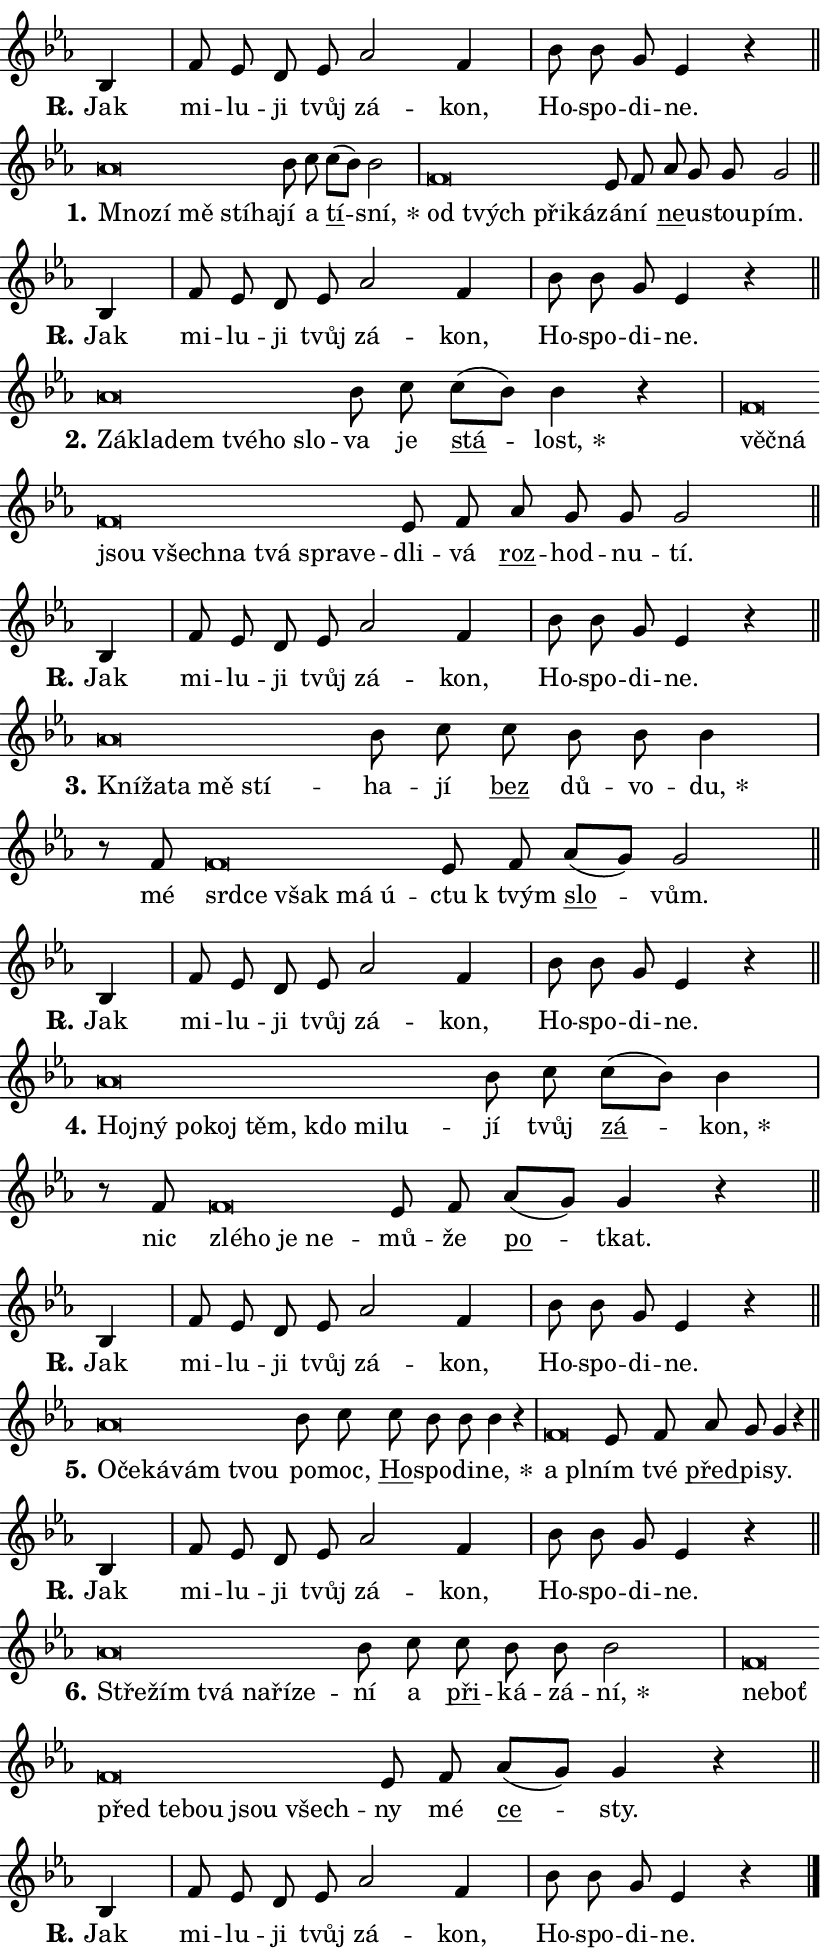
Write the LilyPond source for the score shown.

\version "2.24.0"
\header { tagline = "" }
\paper {
  indent = 0\cm
  top-margin = 0\cm
  right-margin = 0.13\cm % to fit lyric hyphens
  bottom-margin = 0\cm
  left-margin = 0\cm
  paper-width = 14\cm
  page-breaking = #ly:one-page-breaking
  system-system-spacing.basic-distance = #11
  score-system-spacing.basic-distance = #11
  ragged-last = ##f
}


%% Author: Thomas Morley
%% https://lists.gnu.org/archive/html/lilypond-user/2020-05/msg00002.html
#(define (line-position grob)
"Returns position of @var[grob} in current system:
   @code{'start}, if at first time-step
   @code{'end}, if at last time-step
   @code{'middle} otherwise
"
  (let* ((col (ly:item-get-column grob))
         (ln (ly:grob-object col 'left-neighbor))
         (rn (ly:grob-object col 'right-neighbor))
         (col-to-check-left (if (ly:grob? ln) ln col))
         (col-to-check-right (if (ly:grob? rn) rn col))
         (break-dir-left
           (and
             (ly:grob-property col-to-check-left 'non-musical #f)
             (ly:item-break-dir col-to-check-left)))
         (break-dir-right
           (and
             (ly:grob-property col-to-check-right 'non-musical #f)
             (ly:item-break-dir col-to-check-right))))
        (cond ((eqv? 1 break-dir-left) 'start)
              ((eqv? -1 break-dir-right) 'end)
              (else 'middle))))

#(define (tranparent-at-line-position vctor)
  (lambda (grob)
  "Relying on @code{line-position} select the relevant enry from @var{vctor}.
Used to determine transparency,"
    (case (line-position grob)
      ((end) (not (vector-ref vctor 0)))
      ((middle) (not (vector-ref vctor 1)))
      ((start) (not (vector-ref vctor 2))))))

noteHeadBreakVisibility =
#(define-music-function (break-visibility)(vector?)
"Makes @code{NoteHead}s transparent relying on @var{break-visibility}"
#{
  \override NoteHead.transparent =
    #(tranparent-at-line-position break-visibility)
#})

#(define delete-ledgers-for-transparent-note-heads
  (lambda (grob)
    "Reads whether a @code{NoteHead} is transparent.
If so this @code{NoteHead} is removed from @code{'note-heads} from
@var{grob}, which is supposed to be @code{LedgerLineSpanner}.
As a result ledgers are not printed for this @code{NoteHead}"
    (let* ((nhds-array (ly:grob-object grob 'note-heads))
           (nhds-list
             (if (ly:grob-array? nhds-array)
                 (ly:grob-array->list nhds-array)
                 '()))
           ;; Relies on the transparent-property being done before
           ;; Staff.LedgerLineSpanner.after-line-breaking is executed.
           ;; This is fragile ...
           (to-keep
             (remove
               (lambda (nhd)
                 (ly:grob-property nhd 'transparent #f))
               nhds-list)))
      ;; TODO find a better method to iterate over grob-arrays, similiar
      ;; to filter/remove etc for lists
      ;; For now rebuilt from scratch
      (set! (ly:grob-object grob 'note-heads)  '())
      (for-each
        (lambda (nhd)
          (ly:pointer-group-interface::add-grob grob 'note-heads nhd))
        to-keep))))

squashNotes = {
  \override NoteHead.X-extent = #'(-0.2 . 0.2)
  \override NoteHead.Y-extent = #'(-0.75 . 0)
  \override NoteHead.stencil =
    #(lambda (grob)
       (let ((pos (ly:grob-property grob 'staff-position)))
         (begin
           (if (< pos -7) (display "ERROR: Lower brevis then expected\n") (display ""))
           (if (<= pos -6) ly:text-interface::print ly:note-head::print))))
}
unSquashNotes = {
  \revert NoteHead.X-extent
  \revert NoteHead.Y-extent
  \revert NoteHead.stencil
}

hideNotes = \noteHeadBreakVisibility #begin-of-line-visible
unHideNotes = \noteHeadBreakVisibility #all-visible

% work-around for resetting accidentals
% https://lilypond.org/doc/v2.23/Documentation/notation/displaying-rhythms#unmetered-music
cadenzaMeasure = {
  \cadenzaOff
  \partial 1024 s1024
  \cadenzaOn
}

#(define-markup-command (accent layout props text) (markup?)
  "Underline accented syllable"
  (interpret-markup layout props
    #{\markup \override #'(offset . 4.3) \underline { #text }#}))

responsum = \markup \concat {
  "R" \hspace #-1.05 \path #0.1 #'((moveto 0 0.07) (lineto 0.9 0.8)) \hspace #0.05 "."
}

spaceSize = #0.6828661417322834 % exact space size for TeX Gyre Schola

\layout {
  \context {
    \Staff
    \remove "Time_signature_engraver"
    \override LedgerLineSpanner.after-line-breaking = #delete-ledgers-for-transparent-note-heads
  }
  \context {
    \Lyrics {
      \override LyricSpace.minimum-distance = \spaceSize
      \override LyricText.font-name = #"TeX Gyre Schola"
      \override LyricText.font-size = 1
      \override StanzaNumber.font-name = #"TeX Gyre Schola Bold"
      \override StanzaNumber.font-size = 1
    }
  }
  \context {
    \Score 
    \override NoteHead.text =
      #(lambda (grob) 
        (let ((pos (ly:grob-property grob 'staff-position)))
          #{\markup {
            \combine
              \halign #-0.55 \raise #(if (= pos -6) 0 0.5) \override #'(thickness . 2) \draw-line #'(3.2 . 0)
              \musicglyph "noteheads.sM1"
          }#}))
  }
}

% magnetic-lyrics.ily
%
%   written by
%     Jean Abou Samra <jean@abou-samra.fr>
%     Werner Lemberg <wl@gnu.org>
%
%   adapted by
%     Jiri Hon <jiri.hon@gmail.com>
%
% Version 2022-Apr-15

% https://www.mail-archive.com/lilypond-user@gnu.org/msg149350.html

#(define (Left_hyphen_pointer_engraver context)
   "Collect syllable-hyphen-syllable occurrences in lyrics and store
them in properties.  This engraver only looks to the left.  For
example, if the lyrics input is @code{foo -- bar}, it does the
following.

@itemize @bullet
@item
Set the @code{text} property of the @code{LyricHyphen} grob between
@q{foo} and @q{bar} to @code{foo}.

@item
Set the @code{left-hyphen} property of the @code{LyricText} grob with
text @q{foo} to the @code{LyricHyphen} grob between @q{foo} and
@q{bar}.
@end itemize

Use this auxiliary engraver in combination with the
@code{lyric-@/text::@/apply-@/magnetic-@/offset!} hook."
   (let ((hyphen #f)
         (text #f))
     (make-engraver
      (acknowledgers
       ((lyric-syllable-interface engraver grob source-engraver)
        (set! text grob)))
      (end-acknowledgers
       ((lyric-hyphen-interface engraver grob source-engraver)
        ;(when (not (grob::has-interface grob 'lyric-space-interface))
          (set! hyphen grob)));)
      ((stop-translation-timestep engraver)
       (when (and text hyphen)
         (ly:grob-set-object! text 'left-hyphen hyphen))
       (set! text #f)
       (set! hyphen #f)))))

#(define (lyric-text::apply-magnetic-offset! grob)
   "If the space between two syllables is less than the value in
property @code{LyricText@/.details@/.squash-threshold}, move the right
syllable to the left so that it gets concatenated with the left
syllable.

Use this function as a hook for
@code{LyricText@/.after-@/line-@/breaking} if the
@code{Left_@/hyphen_@/pointer_@/engraver} is active."
   (let ((hyphen (ly:grob-object grob 'left-hyphen #f)))
     (when hyphen
       (let ((left-text (ly:spanner-bound hyphen LEFT)))
         (when (grob::has-interface left-text 'lyric-syllable-interface)
           (let* ((common (ly:grob-common-refpoint grob left-text X))
                  (this-x-ext (ly:grob-extent grob common X))
                  (left-x-ext
                   (begin
                     ;; Trigger magnetism for left-text.
                     (ly:grob-property left-text 'after-line-breaking)
                     (ly:grob-extent left-text common X)))
                  ;; `delta` is the gap width between two syllables.
                  (delta (- (interval-start this-x-ext)
                            (interval-end left-x-ext)))
                  (details (ly:grob-property grob 'details))
                  (threshold (assoc-get 'squash-threshold details 0.2)))
             (when (< delta threshold)
               (let* (;; We have to manipulate the input text so that
                      ;; ligatures crossing syllable boundaries are not
                      ;; disabled.  For languages based on the Latin
                      ;; script this is essentially a beautification.
                      ;; However, for non-Western scripts it can be a
                      ;; necessity.
                      (lt (ly:grob-property left-text 'text))
                      (rt (ly:grob-property grob 'text))
                      (is-space (grob::has-interface hyphen 'lyric-space-interface))
                      (space (if is-space " " ""))
                      (extra-delta (if is-space spaceSize 0))
                      ;; Append new syllable.
                      (ltrt-space (if (and (string? lt) (string? rt))
                                (string-append lt space rt)
                                (make-concat-markup (list lt space rt))))
                      ;; Right-align `ltrt` to the right side.
                      (ltrt-space-markup (grob-interpret-markup
                               grob
                               (make-translate-markup
                                (cons (interval-length this-x-ext) 0)
                                (make-right-align-markup ltrt-space)))))
                 (begin
                   ;; Don't print `left-text`.
                   (ly:grob-set-property! left-text 'stencil #f)
                   ;; Set text and stencil (which holds all collected
                   ;; syllables so far) and shift it to the left.
                   (ly:grob-set-property! grob 'text ltrt-space)
                   (ly:grob-set-property! grob 'stencil ltrt-space-markup)
                   (ly:grob-translate-axis! grob (- (- delta extra-delta)) X))))))))))


#(define (lyric-hyphen::displace-bounds-first grob)
   ;; Make very sure this callback isn't triggered too early.
   (let ((left (ly:spanner-bound grob LEFT))
         (right (ly:spanner-bound grob RIGHT)))
     (ly:grob-property left 'after-line-breaking)
     (ly:grob-property right 'after-line-breaking)
     (ly:lyric-hyphen::print grob)))

squashThreshold = #0.4

\layout {
  \context {
    \Lyrics
    \consists #Left_hyphen_pointer_engraver
    \override LyricText.after-line-breaking =
      #lyric-text::apply-magnetic-offset!
    \override LyricHyphen.stencil = #lyric-hyphen::displace-bounds-first
    \override LyricText.details.squash-threshold = \squashThreshold
    \override LyricHyphen.minimum-distance = 0
    \override LyricHyphen.minimum-length = \squashThreshold
  }
}

squashText = \override LyricText.details.squash-threshold = 9999
unSquashText = \override LyricText.details.squash-threshold = \squashThreshold

leftText = \override LyricText.self-alignment-X = #LEFT
unLeftText = \revert LyricText.self-alignment-X

starOffset = #(lambda (grob) 
                (let ((x_offset (ly:self-alignment-interface::aligned-on-x-parent grob)))
                  (if (= x_offset 0) 0 (+ x_offset 1.2))))

star = #(define-music-function (syllable)(string?)
"Append star separator at the end of a syllable"
#{
  \once \override LyricText.X-offset = #starOffset
  \lyricmode { \markup {
    #syllable
    \override #'((font-name . "TeX Gyre Schola Bold")) \hspace #0.2 \lower #0.65 \larger "*"
  } }
#})

starAccent = #(define-music-function (syllable)(string?)
"Append star separator at the end of a syllable and make accent"
#{
  \once \override LyricText.X-offset = #starOffset
  \lyricmode { \markup {
    \accent #syllable
    \override #'((font-name . "TeX Gyre Schola Bold")) \hspace #0.2 \lower #0.65 \larger "*"
  } }
#})

breath = #(define-music-function (syllable)(string?)
"Append breathing indicator at the end of a syllable"
#{
  \lyricmode { \markup { #syllable "+" } }
#})

optionalBreath = #(define-music-function (syllable)(string?)
"Append optional breathing indicator at the end of a syllable"
#{
  \lyricmode { \markup { #syllable "(+)" } }
#})


\score {
    <<
        \new Voice = "melody" { \cadenzaOn \key es \major \relative { bes4 \cadenzaMeasure \bar "|" f'8 es d es as2 f4 \cadenzaMeasure \bar "|" bes8 bes g es4 r \cadenzaMeasure \bar "||" \break } }
        \new Lyrics \lyricsto "melody" { \lyricmode { \set stanza = \responsum
Jak mi -- lu -- ji tvůj zá -- kon, Ho -- spo -- di -- ne. } }
    >>
    \layout {}
}

\score {
    <<
        \new Voice = "melody" { \cadenzaOn \key es \major \relative { \squashNotes as'\breve*1/16 \hideNotes \breve*1/16 \bar "" \breve*1/16 \bar "" \breve*1/16 \breve*1/16 \bar "" \unHideNotes \unSquashNotes bes8 c \bar "" c[( bes)] bes2 \cadenzaMeasure \bar "|" \squashNotes f\breve*1/16 \hideNotes \breve*1/16 \bar "" \breve*1/16 \breve*1/16 \bar "" \unHideNotes \unSquashNotes es8 f \bar "" as g g g2 \cadenzaMeasure \bar "||" \break } }
        \new Lyrics \lyricsto "melody" { \lyricmode { \set stanza = "1."
\leftText Mno -- \squashText zí mě stí -- ha -- \unLeftText \unSquashText jí a \markup \accent tí -- \star sní, \leftText od \squashText tvých při -- ká -- \unLeftText \unSquashText zá -- ní \markup \accent ne -- u -- stou -- pím. } }
    >>
    \layout {}
}

\score {
    <<
        \new Voice = "melody" { \cadenzaOn \key es \major \relative { bes4 \cadenzaMeasure \bar "|" f'8 es d es as2 f4 \cadenzaMeasure \bar "|" bes8 bes g es4 r \cadenzaMeasure \bar "||" \break } }
        \new Lyrics \lyricsto "melody" { \lyricmode { \set stanza = \responsum
Jak mi -- lu -- ji tvůj zá -- kon, Ho -- spo -- di -- ne. } }
    >>
    \layout {}
}

\score {
    <<
        \new Voice = "melody" { \cadenzaOn \key es \major \relative { \squashNotes as'\breve*1/16 \hideNotes \breve*1/16 \bar "" \breve*1/16 \bar "" \breve*1/16 \bar "" \breve*1/16 \breve*1/16 \bar "" \unHideNotes \unSquashNotes bes8 c \bar "" c[( bes)] bes4 r \cadenzaMeasure \bar "|" \squashNotes f\breve*1/16 \hideNotes \breve*1/16 \bar "" \breve*1/16 \bar "" \breve*1/16 \bar "" \breve*1/16 \bar "" \breve*1/16 \bar "" \breve*1/16 \breve*1/16 \bar "" \unHideNotes \unSquashNotes es8 f \bar "" as g g g2 \cadenzaMeasure \bar "||" \break } }
        \new Lyrics \lyricsto "melody" { \lyricmode { \set stanza = "2."
\leftText Zá -- \squashText kla -- dem tvé -- ho slo -- \unLeftText \unSquashText va je \markup \accent stá -- \star lost, \leftText věč -- \squashText ná jsou všech -- na tvá spra -- ve -- \unLeftText \unSquashText dli -- vá \markup \accent roz -- hod -- nu -- tí. } }
    >>
    \layout {}
}

\score {
    <<
        \new Voice = "melody" { \cadenzaOn \key es \major \relative { bes4 \cadenzaMeasure \bar "|" f'8 es d es as2 f4 \cadenzaMeasure \bar "|" bes8 bes g es4 r \cadenzaMeasure \bar "||" \break } }
        \new Lyrics \lyricsto "melody" { \lyricmode { \set stanza = \responsum
Jak mi -- lu -- ji tvůj zá -- kon, Ho -- spo -- di -- ne. } }
    >>
    \layout {}
}

\score {
    <<
        \new Voice = "melody" { \cadenzaOn \key es \major \relative { \squashNotes as'\breve*1/16 \hideNotes \breve*1/16 \bar "" \breve*1/16 \bar "" \breve*1/16 \breve*1/16 \bar "" \unHideNotes \unSquashNotes bes8 c \bar "" c bes bes bes4 \cadenzaMeasure \bar "|" r8 f8 \squashNotes f\breve*1/16 \hideNotes \breve*1/16 \bar "" \breve*1/16 \bar "" \breve*1/16 \breve*1/16 \bar "" \unHideNotes \unSquashNotes es8 f \bar "" as[( g)] g2 \cadenzaMeasure \bar "||" \break } }
        \new Lyrics \lyricsto "melody" { \lyricmode { \set stanza = "3."
\leftText Kní -- \squashText ža -- ta mě stí -- \unLeftText \unSquashText ha -- jí \markup \accent bez dů -- vo -- \star du, mé \leftText srd -- \squashText ce však má ú -- \unLeftText \unSquashText ctu "k tvým" \markup \accent slo -- vům. } }
    >>
    \layout {}
}

\score {
    <<
        \new Voice = "melody" { \cadenzaOn \key es \major \relative { bes4 \cadenzaMeasure \bar "|" f'8 es d es as2 f4 \cadenzaMeasure \bar "|" bes8 bes g es4 r \cadenzaMeasure \bar "||" \break } }
        \new Lyrics \lyricsto "melody" { \lyricmode { \set stanza = \responsum
Jak mi -- lu -- ji tvůj zá -- kon, Ho -- spo -- di -- ne. } }
    >>
    \layout {}
}

\score {
    <<
        \new Voice = "melody" { \cadenzaOn \key es \major \relative { \squashNotes as'\breve*1/16 \hideNotes \breve*1/16 \bar "" \breve*1/16 \bar "" \breve*1/16 \bar "" \breve*1/16 \bar "" \breve*1/16 \bar "" \breve*1/16 \breve*1/16 \bar "" \unHideNotes \unSquashNotes bes8 c \bar "" c[( bes)] bes4 \cadenzaMeasure \bar "|" r8 f8 \squashNotes f\breve*1/16 \hideNotes \breve*1/16 \bar "" \breve*1/16 \breve*1/16 \bar "" \unHideNotes \unSquashNotes es8 f \bar "" as[( g)] g4 r \cadenzaMeasure \bar "||" \break } }
        \new Lyrics \lyricsto "melody" { \lyricmode { \set stanza = "4."
\leftText Hoj -- \squashText ný po -- koj těm, kdo mi -- lu -- \unLeftText \unSquashText jí tvůj \markup \accent zá -- \star kon, nic \leftText zlé -- \squashText ho je ne -- \unLeftText \unSquashText mů -- že \markup \accent po -- tkat. } }
    >>
    \layout {}
}

\score {
    <<
        \new Voice = "melody" { \cadenzaOn \key es \major \relative { bes4 \cadenzaMeasure \bar "|" f'8 es d es as2 f4 \cadenzaMeasure \bar "|" bes8 bes g es4 r \cadenzaMeasure \bar "||" \break } }
        \new Lyrics \lyricsto "melody" { \lyricmode { \set stanza = \responsum
Jak mi -- lu -- ji tvůj zá -- kon, Ho -- spo -- di -- ne. } }
    >>
    \layout {}
}

\score {
    <<
        \new Voice = "melody" { \cadenzaOn \key es \major \relative { \squashNotes as'\breve*1/16 \hideNotes \breve*1/16 \bar "" \breve*1/16 \bar "" \breve*1/16 \breve*1/16 \bar "" \unHideNotes \unSquashNotes bes8 c \bar "" c bes bes bes4 r \cadenzaMeasure \bar "|" \squashNotes f\breve*1/16 \hideNotes \breve*1/16 \bar "" \unHideNotes \unSquashNotes es8 f \bar "" as g g4 r \cadenzaMeasure \bar "||" \break } }
        \new Lyrics \lyricsto "melody" { \lyricmode { \set stanza = "5."
\leftText O -- \squashText če -- ká -- vám tvou \unLeftText \unSquashText po -- moc, \markup \accent Ho -- spo -- di -- \star ne, \leftText a \squashText pl -- \unLeftText \unSquashText ním tvé \markup \accent před -- pi -- sy. } }
    >>
    \layout {}
}

\score {
    <<
        \new Voice = "melody" { \cadenzaOn \key es \major \relative { bes4 \cadenzaMeasure \bar "|" f'8 es d es as2 f4 \cadenzaMeasure \bar "|" bes8 bes g es4 r \cadenzaMeasure \bar "||" \break } }
        \new Lyrics \lyricsto "melody" { \lyricmode { \set stanza = \responsum
Jak mi -- lu -- ji tvůj zá -- kon, Ho -- spo -- di -- ne. } }
    >>
    \layout {}
}

\score {
    <<
        \new Voice = "melody" { \cadenzaOn \key es \major \relative { \squashNotes as'\breve*1/16 \hideNotes \breve*1/16 \bar "" \breve*1/16 \bar "" \breve*1/16 \bar "" \breve*1/16 \breve*1/16 \bar "" \unHideNotes \unSquashNotes bes8 c \bar "" c bes bes bes2 \cadenzaMeasure \bar "|" \squashNotes f\breve*1/16 \hideNotes \breve*1/16 \bar "" \breve*1/16 \bar "" \breve*1/16 \bar "" \breve*1/16 \bar "" \breve*1/16 \breve*1/16 \bar "" \unHideNotes \unSquashNotes es8 f \bar "" as[( g)] g4 r \cadenzaMeasure \bar "||" \break } }
        \new Lyrics \lyricsto "melody" { \lyricmode { \set stanza = "6."
\leftText Stře -- \squashText žím tvá na -- ří -- ze -- \unLeftText \unSquashText ní a \markup \accent při -- ká -- zá -- \star ní, \leftText ne -- \squashText boť před te -- bou jsou všech -- \unLeftText \unSquashText ny mé \markup \accent ce -- sty. } }
    >>
    \layout {}
}

\score {
    <<
        \new Voice = "melody" { \cadenzaOn \key es \major \relative { bes4 \cadenzaMeasure \bar "|" f'8 es d es as2 f4 \cadenzaMeasure \bar "|" bes8 bes g es4 r \cadenzaMeasure \bar "||" \break } \bar "|." }
        \new Lyrics \lyricsto "melody" { \lyricmode { \set stanza = \responsum
Jak mi -- lu -- ji tvůj zá -- kon, Ho -- spo -- di -- ne. } }
    >>
    \layout {}
}
